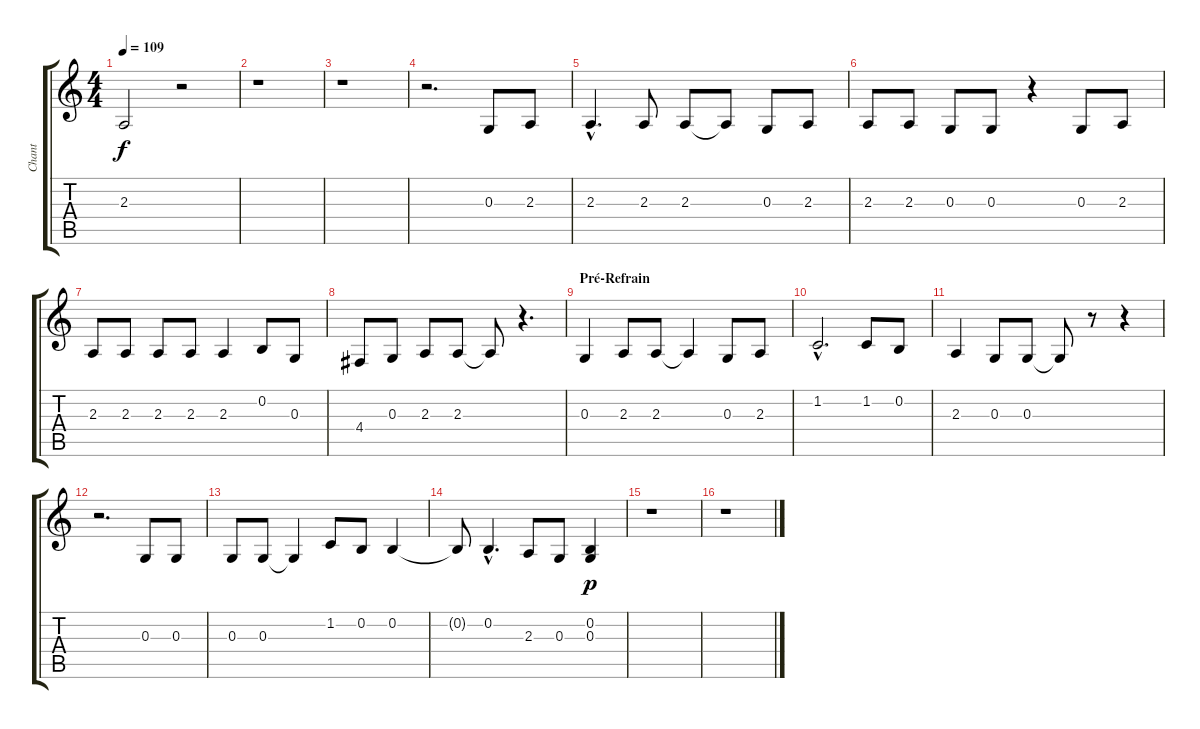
\track ("Chant" "Chant") {instrument lead6voice}
\staff {score tabs}
\tuning (E4 B3 G3 D3 A2 E2) {hide}
\ts (4 4)
\tempo 109
\clef g2
\ks c
2.3{t}.2{dy f} r.2 |
r.1 |
r.1 |
r.2{d} 0.3.8 2.3.8 |
2.3{hac}.4{d} 2.3.8 2.3.8 2.3{t}.8 0.3.8 2.3.8 |
2.3.8 2.3.8 0.3.8 0.3.8 r.4 0.3.8 2.3.8 |
2.3.8 2.3.8 2.3.8 2.3.8 2.3.4 0.2.8 0.3.8 |
4.4.8 0.3.8 2.3.8 2.3.8 2.3{t}.8 r.4{d} |
\section ("" "Pré-Refrain")
0.3.4 2.3.8 2.3.8 2.3{t}.4 0.3.8 2.3.8 |
1.2{hac}.2{d} 1.2.8 0.2.8 |
2.3.4 0.3.8 0.3.8 0.3{t}.8 r.8 r.4 |
r.2{d} 0.3.8 0.3.8 |
0.3.8 0.3.8 0.3{t}.4 1.2.8 0.2.8 0.2.4 |
0.2{t}.8 0.2{hac}.4{d} 2.3.8 0.3.8 (0.2 0.3).4{dy p} |
r.1 |
r.1
